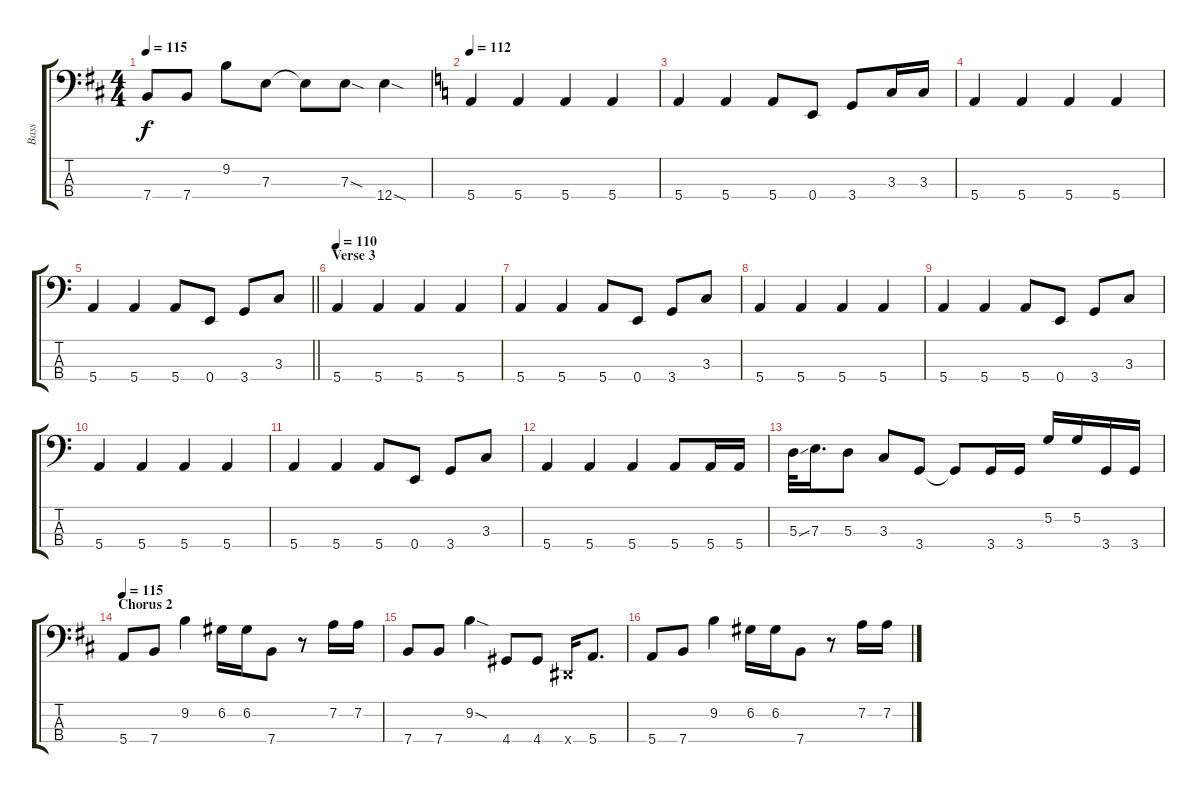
\track ("Bass" "Bass") {instrument electricbasspick}
\staff {score tabs}
\tuning (G2 D2 A1 E1) {hide}
\ts (4 4)
\tempo 115
\clef f4
\ks d
7.4.8{dy f} 7.4.8 9.2.8 7.3.8 7.3{t}.8 7.3{sod}.8 12.4{sod}.4 |
\tempo 112
\ks c
5.4.4 5.4.4 5.4.4 5.4.4 |
5.4.4 5.4.4 5.4.8 0.4.8 3.4.8 3.3.16 3.3.16 |
5.4.4 5.4.4 5.4.4 5.4.4 |
\barLineRight lightlight
5.4.4 5.4.4 5.4.8 0.4.8 3.4.8 3.3.8 |
\section ("" "Verse 3")
\tempo 110
5.4.4 5.4.4 5.4.4 5.4.4 |
5.4.4 5.4.4 5.4.8 0.4.8 3.4.8 3.3.8 |
5.4.4 5.4.4 5.4.4 5.4.4 |
5.4.4 5.4.4 5.4.8 0.4.8 3.4.8 3.3.8 |
5.4.4 5.4.4 5.4.4 5.4.4 |
5.4.4 5.4.4 5.4.8 0.4.8 3.4.8 3.3.8 |
5.4.4 5.4.4 5.4.4 5.4.8 5.4.16 5.4.16 |
5.3{ss}.32 7.3.16{d} 5.3.8 3.3.8 3.4.8 3.4{t}.8 3.4.16 3.4.16 5.2.16 5.2.16 3.4.16 3.4.16 |
\section ("" "Chorus 2")
\tempo 115
\ks d
5.4.8 7.4.8 9.2.4 6.2.16 6.2.16 7.4.8 r.8 7.2.16 7.2.16 |
7.4.8 7.4.8 9.2{sod}.4 4.4.8 4.4.8 -1.4{x}.16 5.4.8{d} |
5.4.8 7.4.8 9.2.4 6.2.16 6.2.16 7.4.8 r.8 7.2.16 7.2.16
